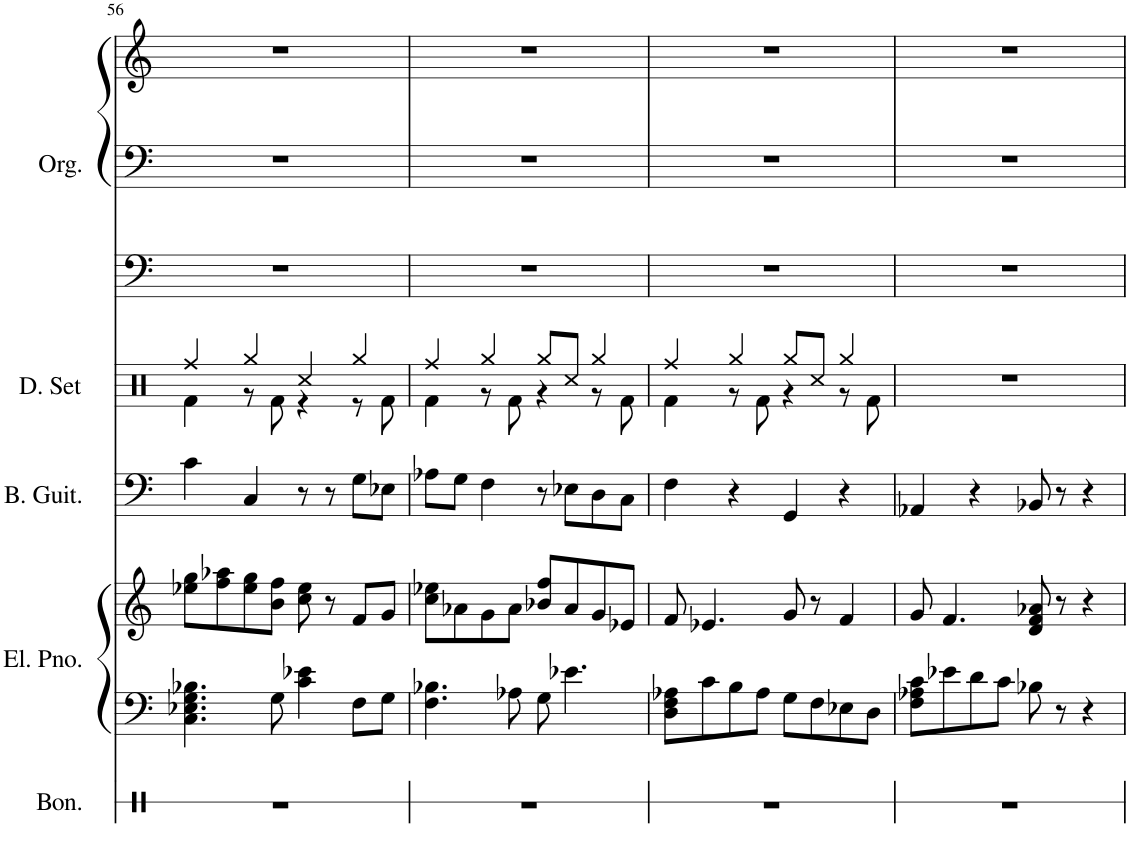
**kern	**kern	**kern	**kern	**kern	**kern	**kern	**kern
*part5	*part4	*part4	*part3	*part2	*part1	*part1	*part1
*staff8	*staff7	*staff6	*staff5	*staff4	*staff3	*staff2	*staff1
*I"Bongos	*I"Electric Piano	*	*I"Bass Guitar	*I"Drumset	*I"Organ	*	*
*I'Bon.	*I'El. Pno.	*	*I'B. Guit.	*I'D. Set	*I'Org.	*	*
!!LO:PB:g=z
*clefX	*clefF4	*clefG2	*clefF4	*clefX	*clefF4	*clefF4	*clefG2
*	*	*	*Trd7c12	*	*	*	*
*k[]	*k[]	*k[]	*k[]	*k[]	*k[]	*k[]	*k[]
*M4/4	*M4/4	*M4/4	*M4/4	*M4/4	*M4/4	*M4/4	*M4/4
=56	=56	=56	=56	=56	=56	=56	=56
*	*	*	*	*^	*	*	*
1r	4.C\ 4.E-X\ 4.G\ 4.B-X\	8ee-X\ 8gg\L	4c\	4Rff/	4Rf\	1r	1r	1r
.	.	8ff\ 8aa-X\	.	.	.	.	.	.
.	.	8ee-\ 8gg\	4C/	4Rgg/	8r	.	.	.
.	8G\	8b\ 8ff\J	.	.	8Rf\	.	.	.
.	4c\ 4e-X\	8cc\ 8ee-\	8r	4Rcc/	4r	.	.	.
.	.	8r	8r	.	.	.	.	.
.	8F\L	8f/L	8G\L	4Rgg/	8r	.	.	.
.	8G\J	8g/J	8E-X\J	.	8Rf\	.	.	.
=57	=57	=57	=57	=57	=57	=57	=57	=57
1r	4.F\ 4.B-X\	8cc\ 8ee-X\L	8A-X\L	4Rff/	4Rf\	1r	1r	1r
.	.	8a-X\	8G\J	.	.	.	.	.
.	.	8g\	4F\	4Rgg/	8r	.	.	.
.	8A-X\	8a-\J	.	.	8Rf\	.	.	.
.	8G\	8b-X/ 8ff/L	8r	8Rgg/L	4r	.	.	.
.	4.e-X\	8a-/	8E-X\L	8Rcc/J	.	.	.	.
.	.	8g/	8D\	4Rgg/	8r	.	.	.
.	.	8e-X/J	8C\J	.	8Rf\	.	.	.
=58	=58	=58	=58	=58	=58	=58	=58	=58
1r	8D\ 8F\ 8A-X\L	8f/	4F\	4Rff/	4Rf\	1r	1r	1r
.	8c\	4.e-X/	.	.	.	.	.	.
.	8B\	.	4r	4Rgg/	8r	.	.	.
.	8A-\J	.	.	.	8Rf\	.	.	.
.	8G\L	8g/	4GG/	8Rgg/L	4r	.	.	.
.	8F\	8r	.	8Rcc/J	.	.	.	.
.	8E-X\	4f/	4r	4Rgg/	8r	.	.	.
.	8D\J	.	.	.	8Rf\	.	.	.
*	*	*	*	*v	*v	*	*	*
=59	=59	=59	=59	=59	=59	=59	=59
1r	8F\ 8A-X\ 8c\L	8g/	4AA-X/	1r	1r	1r	1r
.	8e-X\	4.f/	.	.	.	.	.
.	8d\	.	4r	.	.	.	.
.	8c\J	.	.	.	.	.	.
.	8B-X\	8d/ 8f/ 8a-X/	8BB-X/	.	.	.	.
.	8r	8r	8r	.	.	.	.
.	4r	4r	4r	.	.	.	.
=	=	=	=	=	=	=	=
*-	*-	*-	*-	*-	*-	*-	*-
